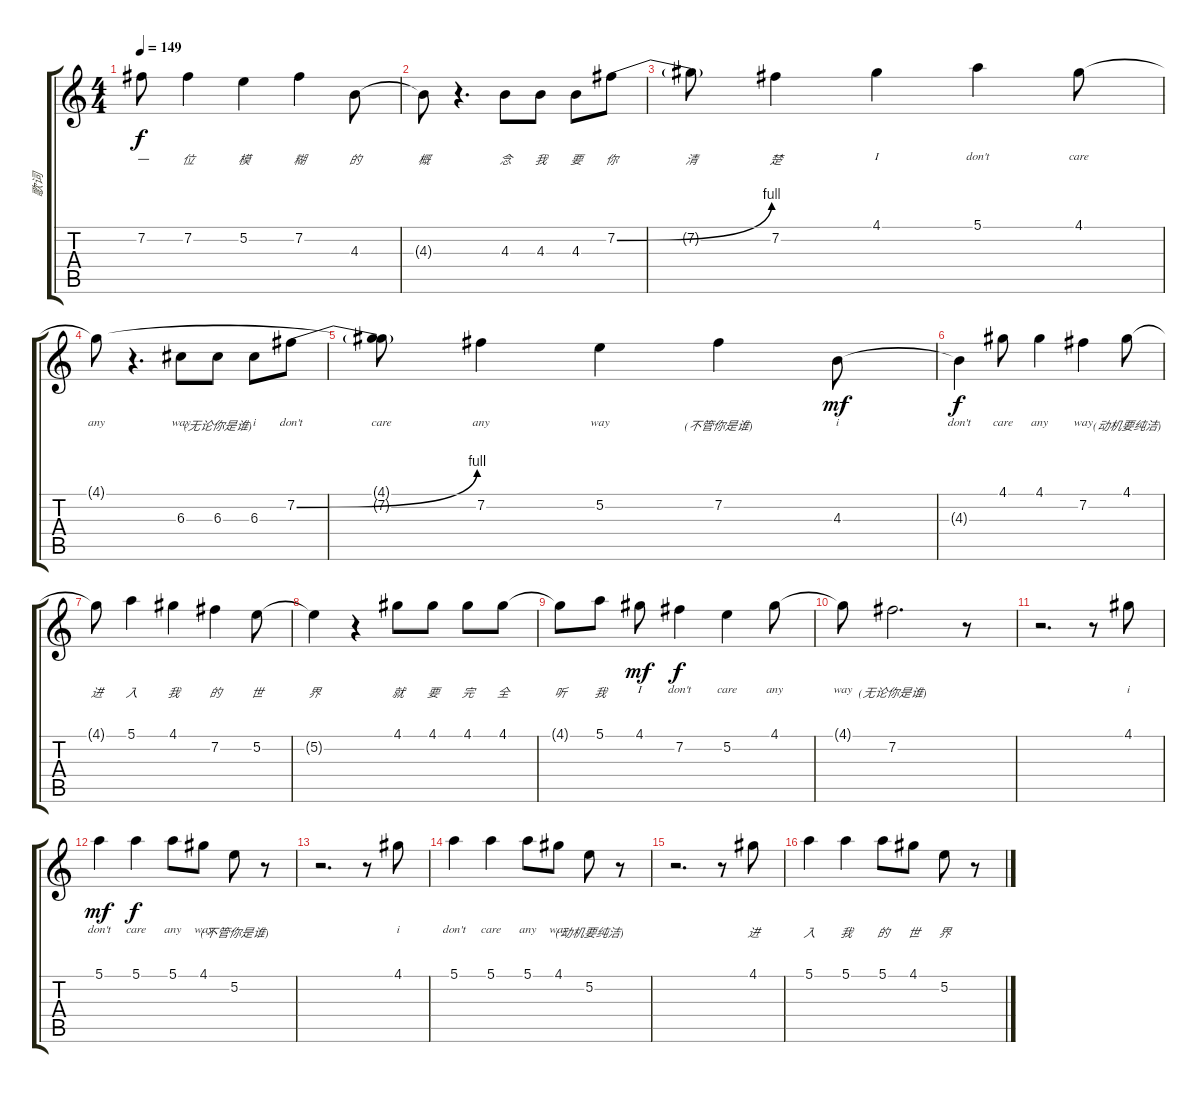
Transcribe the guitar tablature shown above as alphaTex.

\track ("歌词" "歌词") {instrument acousticguitarnylon}
\staff {score tabs}
\tuning (E4 B3 G3 D3 A2 E2) {hide}
\ts (4 4)
\tempo 149
\clef g2
\ks c
7.2{t}.8{lyrics (0 "一") lyrics (1 "") lyrics (2 "") lyrics (3 "") lyrics (4 "") dy f} 7.2.4{lyrics (0 "位") lyrics (1 "") lyrics (2 "") lyrics (3 "") lyrics (4 "")} 5.2.4{lyrics (0 "模") lyrics (1 "") lyrics (2 "") lyrics (3 "") lyrics (4 "")} 7.2.4{lyrics (0 "糊") lyrics (1 "") lyrics (2 "") lyrics (3 "") lyrics (4 "")} 4.3.8{lyrics (0 "的") lyrics (1 "") lyrics (2 "") lyrics (3 "") lyrics (4 "")} |
4.3{t}.8{lyrics (0 "概") lyrics (1 "") lyrics (2 "") lyrics (3 "") lyrics (4 "")} r.4{d} 4.3.8{lyrics (0 "念") lyrics (1 "") lyrics (2 "") lyrics (3 "") lyrics (4 "")} 4.3.8{lyrics (0 "我") lyrics (1 "") lyrics (2 "") lyrics (3 "") lyrics (4 "")} 4.3.8{lyrics (0 "要") lyrics (1 "") lyrics (2 "") lyrics (3 "") lyrics (4 "")} 7.2{be (bend 0 0 60 4)}.8{lyrics (0 "你") lyrics (1 "") lyrics (2 "") lyrics (3 "") lyrics (4 "")} |
7.2{t}.8{lyrics (0 "清") lyrics (1 "") lyrics (2 "") lyrics (3 "") lyrics (4 "")} 7.2.4{lyrics (0 "楚") lyrics (1 "") lyrics (2 "") lyrics (3 "") lyrics (4 "")} 4.1.4{lyrics (0 "I") lyrics (1 "") lyrics (2 "") lyrics (3 "") lyrics (4 "")} 5.1.4{lyrics (0 "don't") lyrics (1 "") lyrics (2 "") lyrics (3 "") lyrics (4 "")} 4.1.8{lyrics (0 "care") lyrics (1 "") lyrics (2 "") lyrics (3 "") lyrics (4 "")} |
4.1{t}.8{lyrics (0 "any") lyrics (1 "") lyrics (2 "") lyrics (3 "") lyrics (4 "")} r.4{d} 6.3.8{lyrics (0 "way") lyrics (1 "") lyrics (2 "") lyrics (3 "") lyrics (4 "")} 6.3.8{lyrics (0 "(无论你是谁)") lyrics (1 "") lyrics (2 "") lyrics (3 "") lyrics (4 "")} 6.3.8{lyrics (0 "i") lyrics (1 "") lyrics (2 "") lyrics (3 "") lyrics (4 "")} 7.2{be (bend 0 0 60 4)}.8{lyrics (0 "don't") lyrics (1 "") lyrics (2 "") lyrics (3 "") lyrics (4 "")} |
(4.1{t} 7.2{t}).8{lyrics (0 "care") lyrics (1 "") lyrics (2 "") lyrics (3 "") lyrics (4 "")} 7.2.4{lyrics (0 "any") lyrics (1 "") lyrics (2 "") lyrics (3 "") lyrics (4 "")} 5.2.4{lyrics (0 "way") lyrics (1 "") lyrics (2 "") lyrics (3 "") lyrics (4 "")} 7.2.4{lyrics (0 "(不管你是谁)") lyrics (1 "") lyrics (2 "") lyrics (3 "") lyrics (4 "")} 4.3.8{lyrics (0 "i") lyrics (1 "") lyrics (2 "") lyrics (3 "") lyrics (4 "") dy mf} |
4.3{t}.4{lyrics (0 "don't") lyrics (1 "") lyrics (2 "") lyrics (3 "") lyrics (4 "") dy f} 4.1.8{lyrics (0 "care") lyrics (1 "") lyrics (2 "") lyrics (3 "") lyrics (4 "")} 4.1.4{lyrics (0 "any") lyrics (1 "") lyrics (2 "") lyrics (3 "") lyrics (4 "")} 7.2.4{lyrics (0 "way") lyrics (1 "") lyrics (2 "") lyrics (3 "") lyrics (4 "")} 4.1.8{lyrics (0 "(动机要纯洁)") lyrics (1 "") lyrics (2 "") lyrics (3 "") lyrics (4 "")} |
4.1{t}.8{lyrics (0 "进") lyrics (1 "") lyrics (2 "") lyrics (3 "") lyrics (4 "")} 5.1.4{lyrics (0 "入") lyrics (1 "") lyrics (2 "") lyrics (3 "") lyrics (4 "")} 4.1.4{lyrics (0 "我") lyrics (1 "") lyrics (2 "") lyrics (3 "") lyrics (4 "")} 7.2.4{lyrics (0 "的") lyrics (1 "") lyrics (2 "") lyrics (3 "") lyrics (4 "")} 5.2.8{lyrics (0 "世") lyrics (1 "") lyrics (2 "") lyrics (3 "") lyrics (4 "")} |
5.2{t}.4{lyrics (0 "界") lyrics (1 "") lyrics (2 "") lyrics (3 "") lyrics (4 "")} r.4 4.1.8{lyrics (0 "就") lyrics (1 "") lyrics (2 "") lyrics (3 "") lyrics (4 "")} 4.1.8{lyrics (0 "要") lyrics (1 "") lyrics (2 "") lyrics (3 "") lyrics (4 "")} 4.1.8{lyrics (0 "完") lyrics (1 "") lyrics (2 "") lyrics (3 "") lyrics (4 "")} 4.1.8{lyrics (0 "全") lyrics (1 "") lyrics (2 "") lyrics (3 "") lyrics (4 "")} |
4.1{t}.8{lyrics (0 "听") lyrics (1 "") lyrics (2 "") lyrics (3 "") lyrics (4 "")} 5.1.8{lyrics (0 "我") lyrics (1 "") lyrics (2 "") lyrics (3 "") lyrics (4 "")} 4.1.8{lyrics (0 "I") lyrics (1 "") lyrics (2 "") lyrics (3 "") lyrics (4 "") dy mf} 7.2.4{lyrics (0 "don't") lyrics (1 "") lyrics (2 "") lyrics (3 "") lyrics (4 "") dy f} 5.2.4{lyrics (0 "care") lyrics (1 "") lyrics (2 "") lyrics (3 "") lyrics (4 "")} 4.1.8{lyrics (0 "any") lyrics (1 "") lyrics (2 "") lyrics (3 "") lyrics (4 "")} |
4.1{t}.8{lyrics (0 "way") lyrics (1 "") lyrics (2 "") lyrics (3 "") lyrics (4 "")} 7.2.2{d lyrics (0 "(无论你是谁)") lyrics (1 "") lyrics (2 "") lyrics (3 "") lyrics (4 "")} r.8 |
r.2{d} r.8 4.1.8{lyrics (0 "i") lyrics (1 "") lyrics (2 "") lyrics (3 "") lyrics (4 "")} |
5.1.4{lyrics (0 "don't") lyrics (1 "") lyrics (2 "") lyrics (3 "") lyrics (4 "") dy mf} 5.1.4{lyrics (0 "care") lyrics (1 "") lyrics (2 "") lyrics (3 "") lyrics (4 "") dy f} 5.1.8{lyrics (0 "any") lyrics (1 "") lyrics (2 "") lyrics (3 "") lyrics (4 "")} 4.1.8{lyrics (0 "way") lyrics (1 "") lyrics (2 "") lyrics (3 "") lyrics (4 "")} 5.2.8{lyrics (0 "(不管你是谁)") lyrics (1 "") lyrics (2 "") lyrics (3 "") lyrics (4 "")} r.8 |
r.2{d} r.8 4.1.8{lyrics (0 "i") lyrics (1 "") lyrics (2 "") lyrics (3 "") lyrics (4 "")} |
5.1.4{lyrics (0 "don't") lyrics (1 "") lyrics (2 "") lyrics (3 "") lyrics (4 "")} 5.1.4{lyrics (0 "care") lyrics (1 "") lyrics (2 "") lyrics (3 "") lyrics (4 "")} 5.1.8{lyrics (0 "any") lyrics (1 "") lyrics (2 "") lyrics (3 "") lyrics (4 "")} 4.1.8{lyrics (0 "way") lyrics (1 "") lyrics (2 "") lyrics (3 "") lyrics (4 "")} 5.2.8{lyrics (0 "(动机要纯洁)") lyrics (1 "") lyrics (2 "") lyrics (3 "") lyrics (4 "")} r.8 |
r.2{d} r.8 4.1.8{lyrics (0 "进") lyrics (1 "") lyrics (2 "") lyrics (3 "") lyrics (4 "")} |
5.1.4{lyrics (0 "入") lyrics (1 "") lyrics (2 "") lyrics (3 "") lyrics (4 "")} 5.1.4{lyrics (0 "我") lyrics (1 "") lyrics (2 "") lyrics (3 "") lyrics (4 "")} 5.1.8{lyrics (0 "的") lyrics (1 "") lyrics (2 "") lyrics (3 "") lyrics (4 "")} 4.1.8{lyrics (0 "世") lyrics (1 "") lyrics (2 "") lyrics (3 "") lyrics (4 "")} 5.2.8{lyrics (0 "界") lyrics (1 "") lyrics (2 "") lyrics (3 "") lyrics (4 "")} r.8
